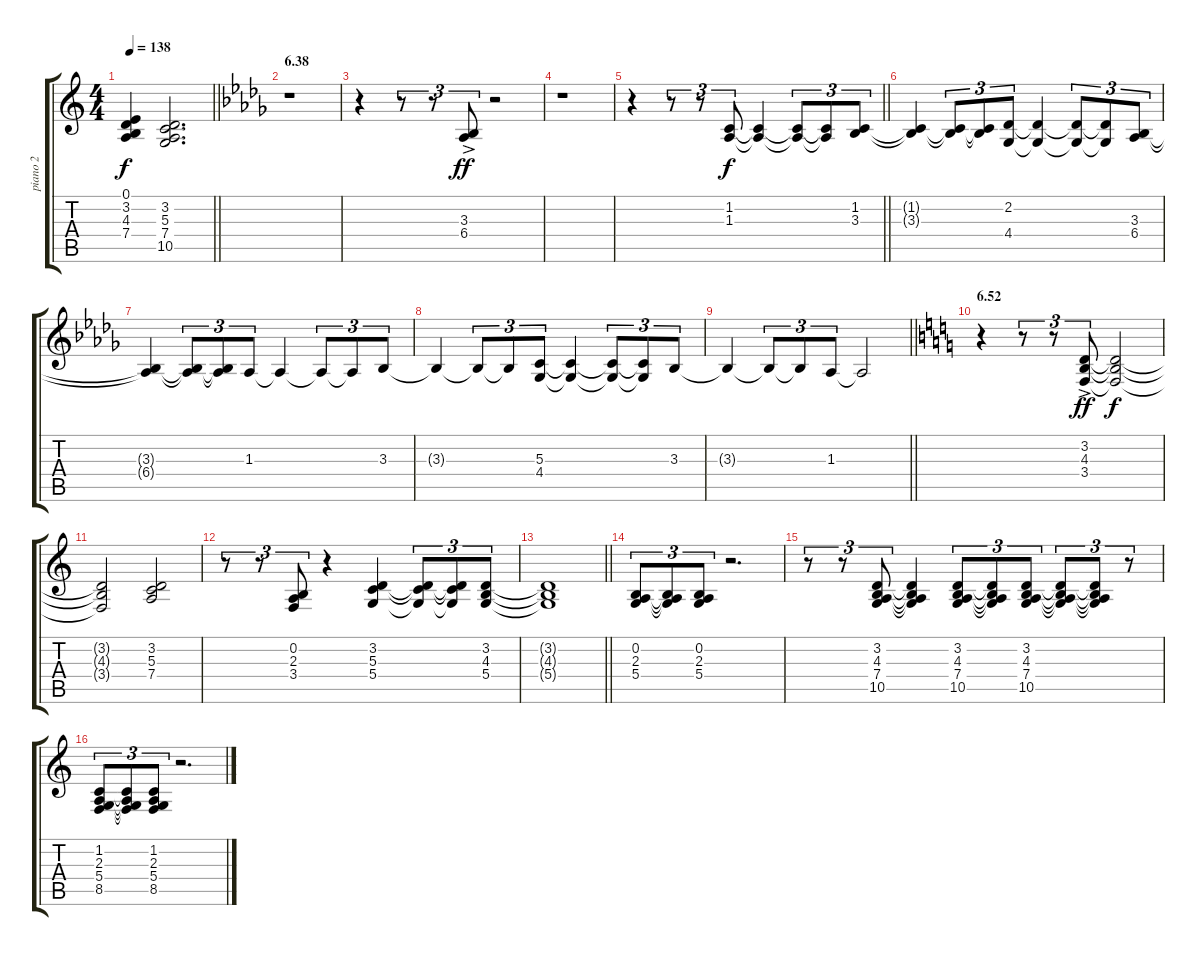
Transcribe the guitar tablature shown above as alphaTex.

\track ("piano 2" "piano 2") {instrument acousticgrandpiano}
\staff {score tabs}
\tuning (E4 B3 G3 D3 A2 E2) {hide}
\ts (4 4)
\tempo 138
\clef g2
\barLineRight lightlight
\ks c
(0.1{t} 3.2{t} 4.3{t} 7.4{t}).4{dy f} (3.2 5.3 7.4 10.5).2{d} |
\section ("" "6.38")
\ks db
r.1 |
r.4 r.8{tu (3 2)} r.8{tu (3 2)} (3.3{ac} 6.4{ac}).8{tu (3 2) dy ff} r.2 |
r.1 |
\barLineRight lightlight
r.4 r.8{tu (3 2)} r.8{tu (3 2)} (1.2 1.3).8{tu (3 2) dy f} (1.2{t} 1.3{t}).4 (1.2{t} 1.3{t}).8{tu (3 2)} (1.2{t} 1.3{t}).8{tu (3 2)} (1.2 3.3).8{tu (3 2)} |
(1.2{t} 3.3{t}).4 (1.2{t} 3.3{t}).8{tu (3 2)} (1.2{t} 3.3{t}).8{tu (3 2)} (2.2 4.4).8{tu (3 2)} (2.2{t} 4.4{t}).4 (2.2{t} 4.4{t}).8{tu (3 2)} (2.2{t} 4.4{t}).8{tu (3 2)} (3.3 6.4).8{tu (3 2)} |
(3.3{t} 6.4{t}).4 (3.3{t} 6.4{t}).8{tu (3 2)} (3.3{t} 6.4{t}).8{tu (3 2)} 1.3.8{tu (3 2)} 1.3{t}.4 1.3{t}.8{tu (3 2)} 1.3{t}.8{tu (3 2)} 3.3.8{tu (3 2)} |
3.3{t}.4 3.3{t}.8{tu (3 2)} 3.3{t}.8{tu (3 2)} (5.3 4.4).8{tu (3 2)} (5.3{t} 4.4{t}).4 (5.3{t} 4.4{t}).8{tu (3 2)} (5.3{t} 4.4{t}).8{tu (3 2)} 3.3.8{tu (3 2)} |
\barLineRight lightlight
3.3{t}.4 3.3{t}.8{tu (3 2)} 3.3{t}.8{tu (3 2)} 1.3.8{tu (3 2)} 1.3{t}.2 |
\section ("" "6.52")
\ks c
r.4 r.8{tu (3 2)} r.8{tu (3 2)} (3.2{ac} 4.3{ac} 3.4{ac}).8{tu (3 2) dy ff} (3.2{t} 4.3{t} 3.4{t}).2{dy f} |
(3.2{t} 4.3{t} 3.4{t}).2 (3.2 5.3 7.4).2 |
r.8{tu (3 2)} r.8{tu (3 2)} (0.2 2.3 3.4).8{tu (3 2)} r.4 (3.2 5.3 5.4).4 (3.2{t} 5.3{t} 5.4{t}).8{tu (3 2)} (3.2{t} 5.3{t} 5.4{t}).8{tu (3 2)} (3.2 4.3 5.4).8{tu (3 2)} |
\barLineRight lightlight
(3.2{t} 4.3{t} 5.4{t}).1 |
(0.2 2.3 5.4).8{tu (3 2)} (0.2{t} 2.3{t} 5.4{t}).8{tu (3 2)} (0.2 2.3 5.4).8{tu (3 2)} r.2{d} |
r.8{tu (3 2)} r.8{tu (3 2)} (3.2 4.3 7.4 10.5).8{tu (3 2)} (3.2{t} 4.3{t} 7.4{t} 10.5{t}).4 (3.2 4.3 7.4 10.5).8{tu (3 2)} (3.2{t} 4.3{t} 7.4{t} 10.5{t}).8{tu (3 2)} (3.2 4.3 7.4 10.5).8{tu (3 2)} (3.2{t} 4.3{t} 7.4{t} 10.5{t}).8{tu (3 2)} (3.2{t} 4.3{t} 7.4{t} 10.5{t}).8{tu (3 2)} r.8{tu (3 2)} |
(1.2 2.3 5.4 8.5).8{tu (3 2)} (1.2{t} 2.3{t} 5.4{t} 8.5{t}).8{tu (3 2)} (1.2 2.3 5.4 8.5).8{tu (3 2)} r.2{d}
